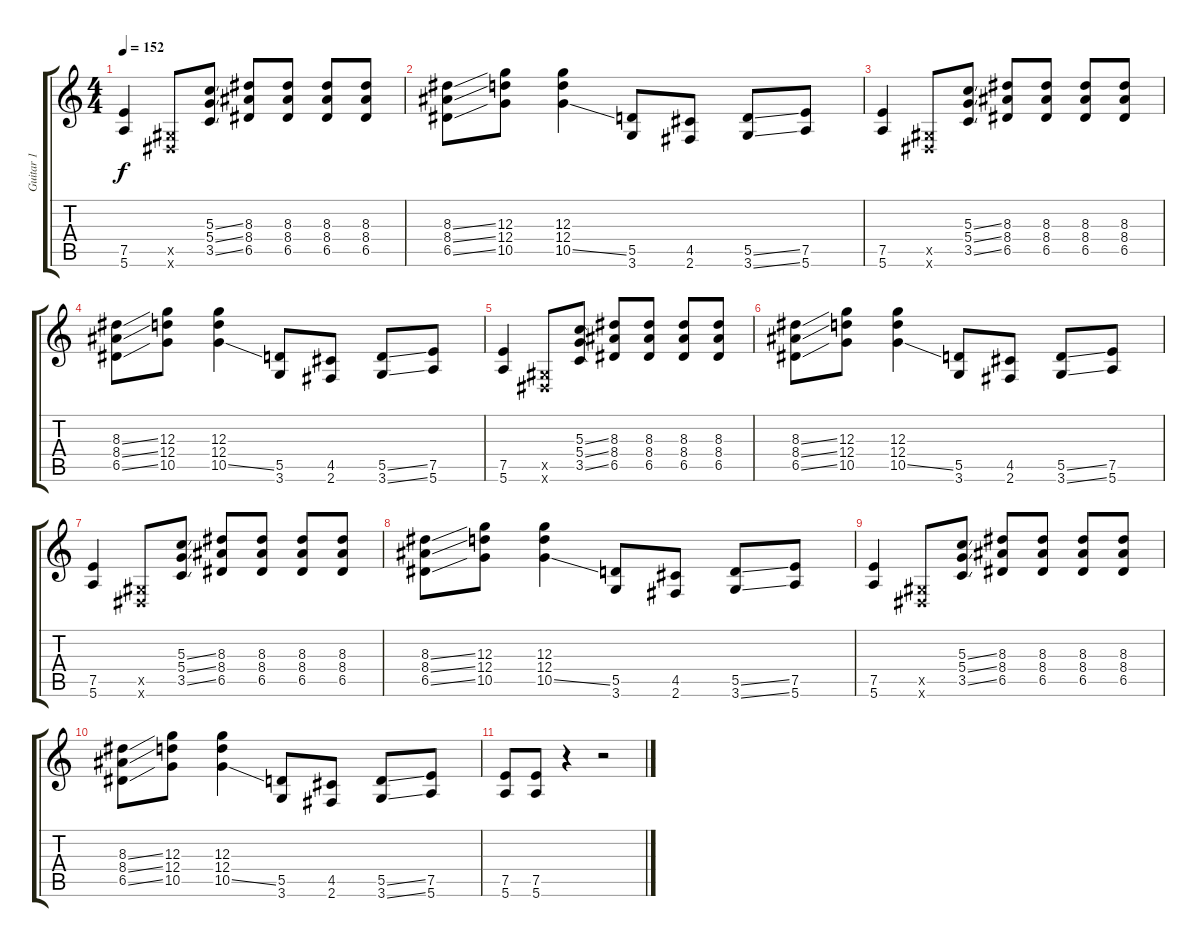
\track ("Guitar 1" "Guitar 1") {instrument overdrivenguitar}
\staff {score tabs}
\tuning (E4 B3 G3 D3 A2 E2) {hide}
\ts (4 4)
\tempo 152
\clef g2
\ks c
(7.5 5.6).4{dy f} (-1.5{x} -1.6{x}).8 (5.3{ss} 5.4{ss} 3.5{ss}).8 (8.3 8.4 6.5).8 (8.3 8.4 6.5).8 (8.3 8.4 6.5).8 (8.3 8.4 6.5).8 |
(8.3{ss} 8.4{ss} 6.5{ss}).8 (12.3 12.4 10.5).8 (12.3 12.4 10.5{ss}).4 (5.5 3.6).8 (4.5 2.6).8 (5.5{ss} 3.6{ss}).8 (7.5 5.6).8 |
(7.5 5.6).4 (-1.5{x} -1.6{x}).8 (5.3{ss} 5.4{ss} 3.5{ss}).8 (8.3 8.4 6.5).8 (8.3 8.4 6.5).8 (8.3 8.4 6.5).8 (8.3 8.4 6.5).8 |
(8.3{ss} 8.4{ss} 6.5{ss}).8 (12.3 12.4 10.5).8 (12.3 12.4 10.5{ss}).4 (5.5 3.6).8 (4.5 2.6).8 (5.5{ss} 3.6{ss}).8 (7.5 5.6).8 |
(7.5 5.6).4 (-1.5{x} -1.6{x}).8 (5.3{ss} 5.4{ss} 3.5{ss}).8 (8.3 8.4 6.5).8 (8.3 8.4 6.5).8 (8.3 8.4 6.5).8 (8.3 8.4 6.5).8 |
(8.3{ss} 8.4{ss} 6.5{ss}).8 (12.3 12.4 10.5).8 (12.3 12.4 10.5{ss}).4 (5.5 3.6).8 (4.5 2.6).8 (5.5{ss} 3.6{ss}).8 (7.5 5.6).8 |
(7.5 5.6).4 (-1.5{x} -1.6{x}).8 (5.3{ss} 5.4{ss} 3.5{ss}).8 (8.3 8.4 6.5).8 (8.3 8.4 6.5).8 (8.3 8.4 6.5).8 (8.3 8.4 6.5).8 |
(8.3{ss} 8.4{ss} 6.5{ss}).8 (12.3 12.4 10.5).8 (12.3 12.4 10.5{ss}).4 (5.5 3.6).8 (4.5 2.6).8 (5.5{ss} 3.6{ss}).8 (7.5 5.6).8 |
(7.5 5.6).4 (-1.5{x} -1.6{x}).8 (5.3{ss} 5.4{ss} 3.5{ss}).8 (8.3 8.4 6.5).8 (8.3 8.4 6.5).8 (8.3 8.4 6.5).8 (8.3 8.4 6.5).8 |
(8.3{ss} 8.4{ss} 6.5{ss}).8 (12.3 12.4 10.5).8 (12.3 12.4 10.5{ss}).4 (5.5 3.6).8 (4.5 2.6).8 (5.5{ss} 3.6{ss}).8 (7.5 5.6).8 |
(7.5 5.6).8 (7.5 5.6).8 r.4 r.2
